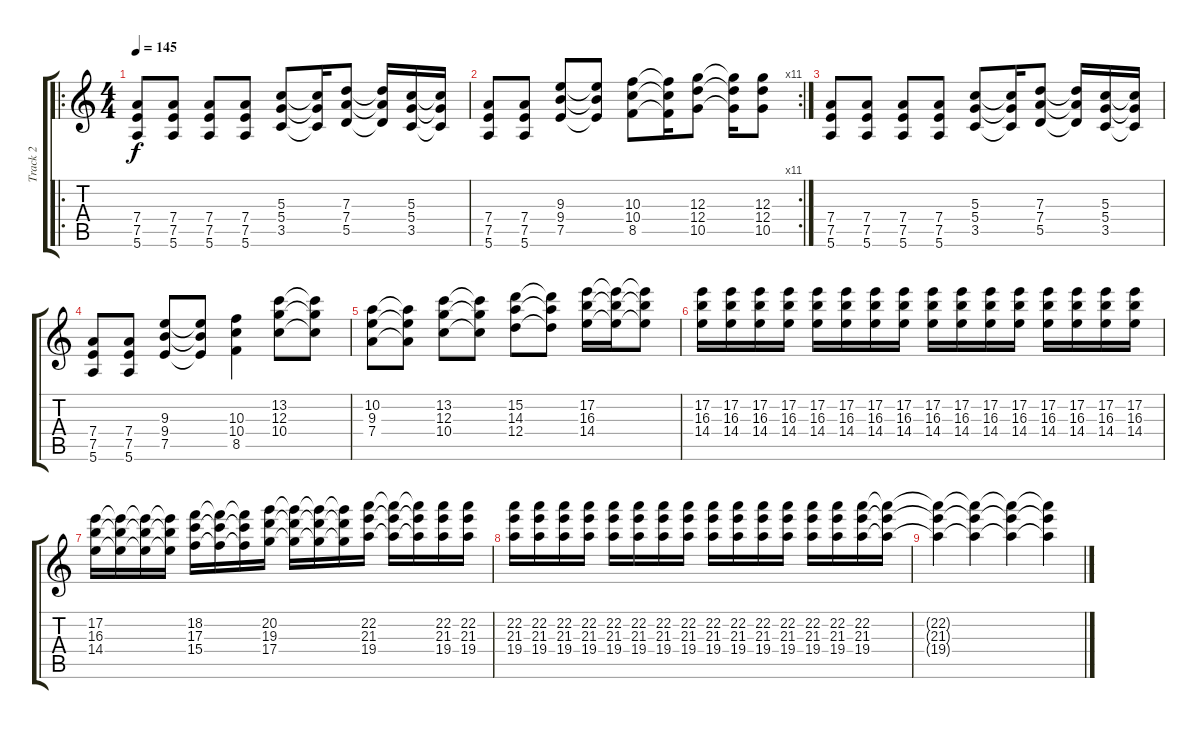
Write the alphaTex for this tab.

\track ("Track 2" "Track 2") {instrument distortionguitar}
\staff {score tabs}
\tuning (E4 B3 G3 D3 A2 E2) {hide}
\ro
\ts (4 4)
\tempo 145
\clef g2
\ks c
(7.4 7.5 5.6).8{dy f} (7.4 7.5 5.6).8 (7.4 7.5 5.6).8 (7.4 7.5 5.6).8 (5.3 5.4 3.5).8 (5.3{t} 5.4{t} 3.5{t}).16 (7.3 7.4 5.5).8 (7.3{t} 7.4{t} 5.5{t}).16 (5.3 5.4 3.5).16 (5.3{t} 5.4{t} 3.5{t}).16 |
\rc 11
(7.4 7.5 5.6).8 (7.4 7.5 5.6).8 (9.3 9.4 7.5).8 (9.3{t} 9.4{t} 7.5{t}).8 (10.3 10.4 8.5).8 (10.3{t} 10.4{t} 8.5{t}).16 (12.3 12.4 10.5).8 (12.3{t} 12.4{t} 10.5{t}).16 (12.3 12.4 10.5).8 |
(7.4 7.5 5.6).8 (7.4 7.5 5.6).8 (7.4 7.5 5.6).8 (7.4 7.5 5.6).8 (5.3 5.4 3.5).8 (5.3{t} 5.4{t} 3.5{t}).16 (7.3 7.4 5.5).8 (7.3{t} 7.4{t} 5.5{t}).16 (5.3 5.4 3.5).16 (5.3{t} 5.4{t} 3.5{t}).16 |
(7.4 7.5 5.6).8 (7.4 7.5 5.6).8 (9.3 9.4 7.5).8 (9.3{t} 9.4{t} 7.5{t}).8 (10.3 10.4 8.5).4 (13.2 12.3 10.4).8 (13.2{t} 12.3{t} 10.4{t}).8 |
(10.2 9.3 7.4).8 (10.2{t} 9.3{t} 7.4{t}).8 (13.2 12.3 10.4).8 (13.2{t} 12.3{t} 10.4{t}).8 (15.2 14.3 12.4).8 (15.2{t} 14.3{t} 12.4{t}).8 (17.2 16.3 14.4).16 (17.2{t} 16.3{t} 14.4{t}).16 (17.2{t} 16.3{t} 14.4{t}).8 |
(17.2 16.3 14.4).16 (17.2 16.3 14.4).16 (17.2 16.3 14.4).16 (17.2 16.3 14.4).16 (17.2 16.3 14.4).16 (17.2 16.3 14.4).16 (17.2 16.3 14.4).16 (17.2 16.3 14.4).16 (17.2 16.3 14.4).16 (17.2 16.3 14.4).16 (17.2 16.3 14.4).16 (17.2 16.3 14.4).16 (17.2 16.3 14.4).16 (17.2 16.3 14.4).16 (17.2 16.3 14.4).16 (17.2 16.3 14.4).16 |
(17.2 16.3 14.4).16 (17.2{t} 16.3{t} 14.4{t}).16 (17.2{t} 16.3{t} 14.4{t}).16 (17.2{t} 16.3{t} 14.4{t}).16 (18.2 17.3 15.4).16 (18.2{t} 17.3{t} 15.4{t}).16 (18.2{t} 17.3{t} 15.4{t}).16 (20.2 19.3 17.4).16 (20.2{t} 19.3{t} 17.4{t}).16 (20.2{t} 19.3{t} 17.4{t}).16 (20.2{t} 19.3{t} 17.4{t}).16 (22.2 21.3 19.4).16 (22.2{t} 21.3{t} 19.4{t}).16 (22.2{t} 21.3{t} 19.4{t}).16 (22.2 21.3 19.4).16 (22.2 21.3 19.4).16 |
(22.2 21.3 19.4).16 (22.2 21.3 19.4).16 (22.2 21.3 19.4).16 (22.2 21.3 19.4).16 (22.2 21.3 19.4).16 (22.2 21.3 19.4).16 (22.2 21.3 19.4).16 (22.2 21.3 19.4).16 (22.2 21.3 19.4).16 (22.2 21.3 19.4).16 (22.2 21.3 19.4).16 (22.2 21.3 19.4).16 (22.2 21.3 19.4).16 (22.2 21.3 19.4).16 (22.2 21.3 19.4).16 (22.2{t} 21.3{t} 19.4{t}).16 |
(22.2{t} 21.3{t} 19.4{t}).4 (22.2{t} 21.3{t} 19.4{t}).4 (22.2{t} 21.3{t} 19.4{t}).4 (22.2{t} 21.3{t} 19.4{t}).4
